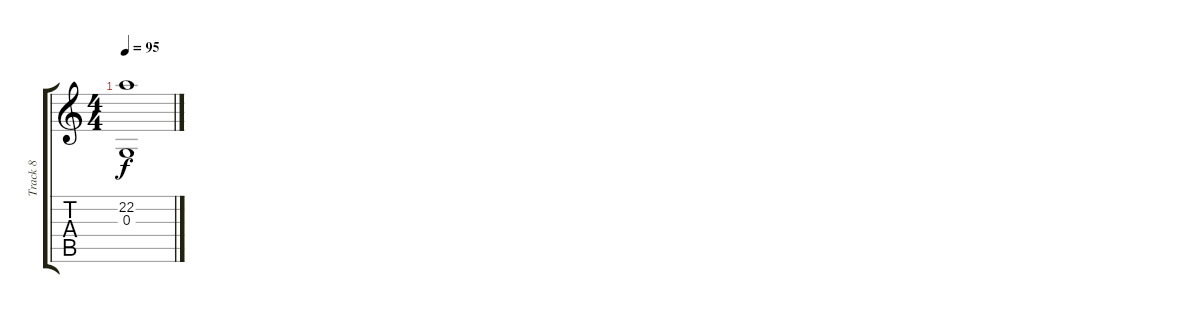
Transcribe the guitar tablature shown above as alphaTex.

\track ("Track 8" "Track 8") {instrument stringensemble1}
\staff {score tabs}
\tuning (E4 B3 G3 D3 A2 E2) {hide}
\ts (4 4)
\tempo 95
\clef g2
\ks c
(22.2{t} 0.3{t}).1{dy f}
